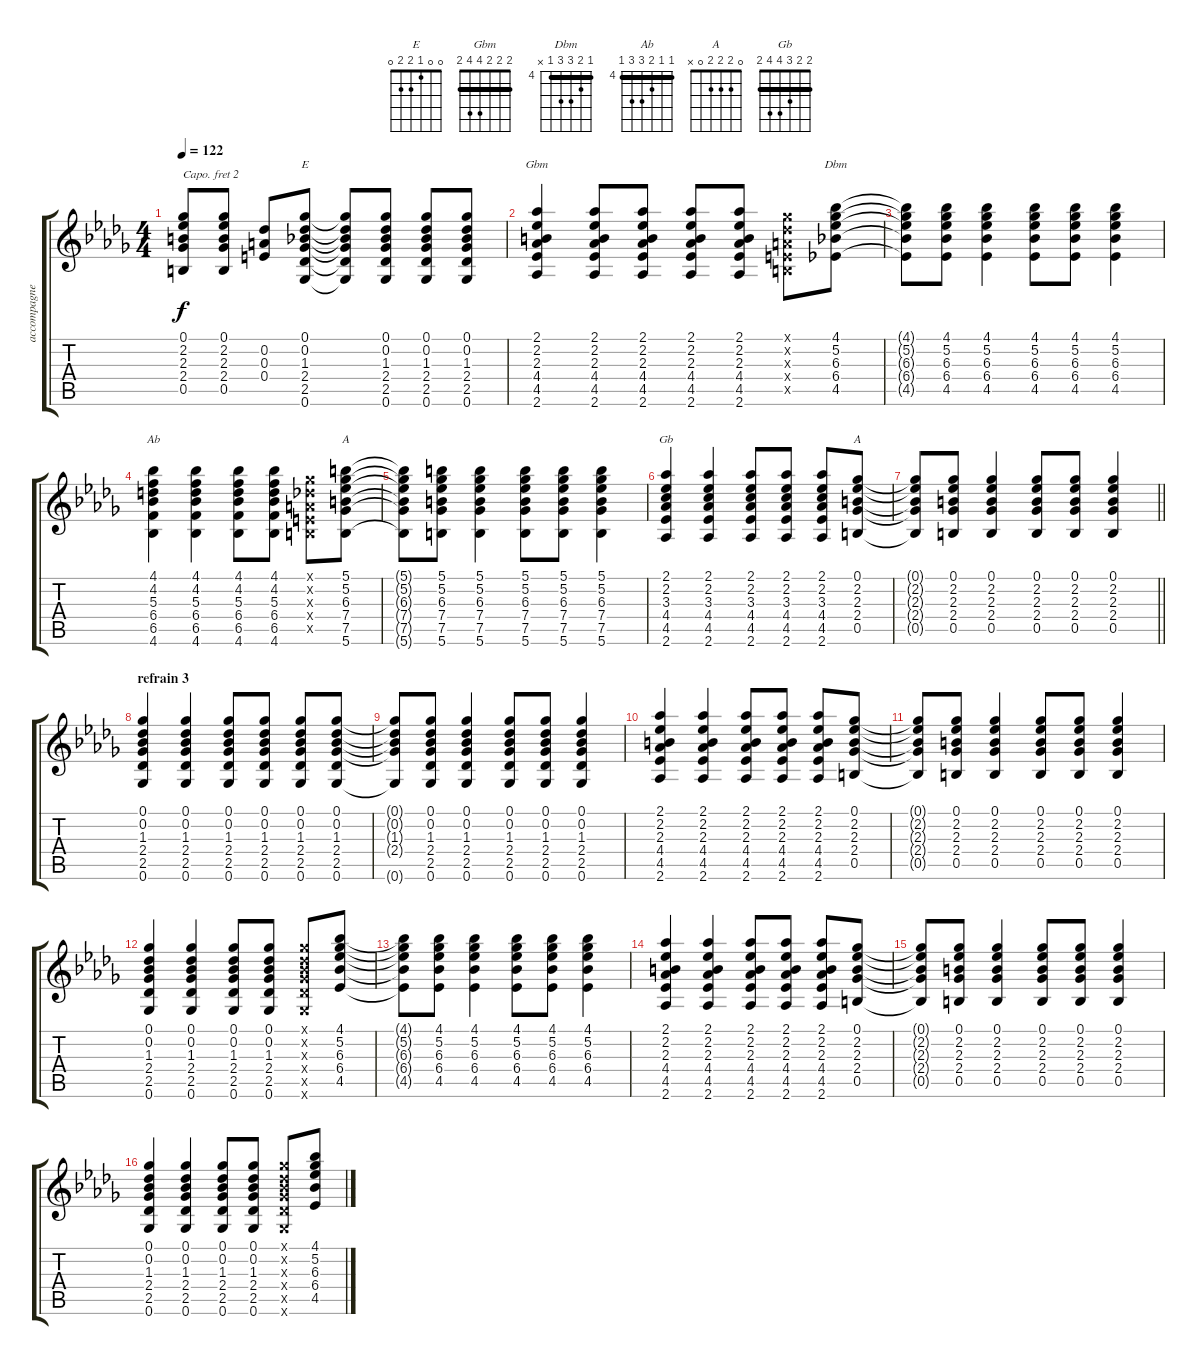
\track ("accompagnement" "accompagne") {instrument acousticguitarsteel}
\staff {score tabs}
\capo 2
\tuning (E4 B3 G3 D3 A2 E2) {hide}
\chord ("E" 0 0 1 2 2 0)
\chord ("Gbm" 2 2 2 4 4 2) {barre 2}
\chord ("Dbm" 4 5 6 6 4 x) {firstfret 4 barre 4}
\chord ("Ab" 4 4 5 6 6 4) {firstfret 4 barre 4}
\chord ("A" 5 5 6 7 7 5) {firstfret 5 barre 5}
\chord ("Gb" 2 2 3 4 4 2) {barre 2}
\chord ("A" 0 2 2 2 0 x)
\ts (4 4)
\tempo 122
\clef g2
\ks db
(0.1{t} 2.2{t} 2.3{t} 2.4{t} 0.5{t}).8{dy f} (0.1 2.2 2.3 2.4 0.5).8 (0.2 0.3 0.4).8 (0.1 0.2 1.3 2.4 2.5 0.6).8{ch "E"} (0.1{t} 0.2{t} 1.3{t} 2.4{t} 2.5{t} 0.6{t}).8 (0.1 0.2 1.3 2.4 2.5 0.6).8 (0.1 0.2 1.3 2.4 2.5 0.6).8 (0.1 0.2 1.3 2.4 2.5 0.6).8 |
(2.1 2.2 2.3 4.4 4.5 2.6).4{ch "Gbm"} (2.1 2.2 2.3 4.4 4.5 2.6).8 (2.1 2.2 2.3 4.4 4.5 2.6).8 (2.1 2.2 2.3 4.4 4.5 2.6).8 (2.1 2.2 2.3 4.4 4.5 2.6).8 (0.1{x} 0.2{x} 0.3{x} 0.4{x} 0.5{x}).8 (4.1 5.2 6.3 6.4 4.5).8{ch "Dbm"} |
(4.1{t} 5.2{t} 6.3{t} 6.4{t} 4.5{t}).8 (4.1 5.2 6.3 6.4 4.5).8 (4.1 5.2 6.3 6.4 4.5).4 (4.1 5.2 6.3 6.4 4.5).8 (4.1 5.2 6.3 6.4 4.5).8 (4.1 5.2 6.3 6.4 4.5).4 |
(4.1 4.2 5.3 6.4 6.5 4.6).4{ch "Ab"} (4.1 4.2 5.3 6.4 6.5 4.6).4 (4.1 4.2 5.3 6.4 6.5 4.6).8 (4.1 4.2 5.3 6.4 6.5 4.6).8 (0.1{x} 0.2{x} 0.3{x} 0.4{x} 0.5{x}).8 (5.1 5.2 6.3 7.4 7.5 5.6).8{ch "A"} |
(5.1{t} 5.2{t} 6.3{t} 7.4{t} 7.5{t} 5.6{t}).8 (5.1 5.2 6.3 7.4 7.5 5.6).8 (5.1 5.2 6.3 7.4 7.5 5.6).4 (5.1 5.2 6.3 7.4 7.5 5.6).8 (5.1 5.2 6.3 7.4 7.5 5.6).8 (5.1 5.2 6.3 7.4 7.5 5.6).4 |
(2.1 2.2 3.3 4.4 4.5 2.6).4{ch "Gb"} (2.1 2.2 3.3 4.4 4.5 2.6).4 (2.1 2.2 3.3 4.4 4.5 2.6).8 (2.1 2.2 3.3 4.4 4.5 2.6).8 (2.1 2.2 3.3 4.4 4.5 2.6).8 (0.1 2.2 2.3 2.4 0.5).8{ch "A"} |
\barLineRight lightlight
(0.1{t} 2.2{t} 2.3{t} 2.4{t} 0.5{t}).8 (0.1 2.2 2.3 2.4 0.5).8 (0.1 2.2 2.3 2.4 0.5).4 (0.1 2.2 2.3 2.4 0.5).8 (0.1 2.2 2.3 2.4 0.5).8 (0.1 2.2 2.3 2.4 0.5).4 |
\section ("" "refrain 3")
(0.1 0.2 1.3 2.4 2.5 0.6).4 (0.1 0.2 1.3 2.4 2.5 0.6).4 (0.1 0.2 1.3 2.4 2.5 0.6).8 (0.1 0.2 1.3 2.4 2.5 0.6).8 (0.1 0.2 1.3 2.4 2.5 0.6).8 (0.1 0.2 1.3 2.4 2.5 0.6).8 |
(0.1{t} 0.2{t} 1.3{t} 2.4{t} 0.6{t}).8 (0.1 0.2 1.3 2.4 2.5 0.6).8 (0.1 0.2 1.3 2.4 2.5 0.6).4 (0.1 0.2 1.3 2.4 2.5 0.6).8 (0.1 0.2 1.3 2.4 2.5 0.6).8 (0.1 0.2 1.3 2.4 2.5 0.6).4 |
(2.1 2.2 2.3 4.4 4.5 2.6).4 (2.1 2.2 2.3 4.4 4.5 2.6).4 (2.1 2.2 2.3 4.4 4.5 2.6).8 (2.1 2.2 2.3 4.4 4.5 2.6).8 (2.1 2.2 2.3 4.4 4.5 2.6).8 (0.1 2.2 2.3 2.4 0.5).8 |
(0.1{t} 2.2{t} 2.3{t} 2.4{t} 0.5{t}).8 (0.1 2.2 2.3 2.4 0.5).8 (0.1 2.2 2.3 2.4 0.5).4 (0.1 2.2 2.3 2.4 0.5).8 (0.1 2.2 2.3 2.4 0.5).8 (0.1 2.2 2.3 2.4 0.5).4 |
(0.1 0.2 1.3 2.4 2.5 0.6).4 (0.1 0.2 1.3 2.4 2.5 0.6).4 (0.1 0.2 1.3 2.4 2.5 0.6).8 (0.1 0.2 1.3 2.4 2.5 0.6).8 (0.1{x} 0.2{x} 1.3{x} 2.4{x} 2.5{x} 0.6{x}).8 (4.1 5.2 6.3 6.4 4.5).8 |
(4.1{t} 5.2{t} 6.3{t} 6.4{t} 4.5{t}).8 (4.1 5.2 6.3 6.4 4.5).8 (4.1 5.2 6.3 6.4 4.5).4 (4.1 5.2 6.3 6.4 4.5).8 (4.1 5.2 6.3 6.4 4.5).8 (4.1 5.2 6.3 6.4 4.5).4 |
(2.1 2.2 2.3 4.4 4.5 2.6).4 (2.1 2.2 2.3 4.4 4.5 2.6).4 (2.1 2.2 2.3 4.4 4.5 2.6).8 (2.1 2.2 2.3 4.4 4.5 2.6).8 (2.1 2.2 2.3 4.4 4.5 2.6).8 (0.1 2.2 2.3 2.4 0.5).8 |
(0.1{t} 2.2{t} 2.3{t} 2.4{t} 0.5{t}).8 (0.1 2.2 2.3 2.4 0.5).8 (0.1 2.2 2.3 2.4 0.5).4 (0.1 2.2 2.3 2.4 0.5).8 (0.1 2.2 2.3 2.4 0.5).8 (0.1 2.2 2.3 2.4 0.5).4 |
(0.1 0.2 1.3 2.4 2.5 0.6).4 (0.1 0.2 1.3 2.4 2.5 0.6).4 (0.1 0.2 1.3 2.4 2.5 0.6).8 (0.1 0.2 1.3 2.4 2.5 0.6).8 (0.1{x} 0.2{x} 1.3{x} 2.4{x} 2.5{x} 0.6{x}).8 (4.1 5.2 6.3 6.4 4.5).8
